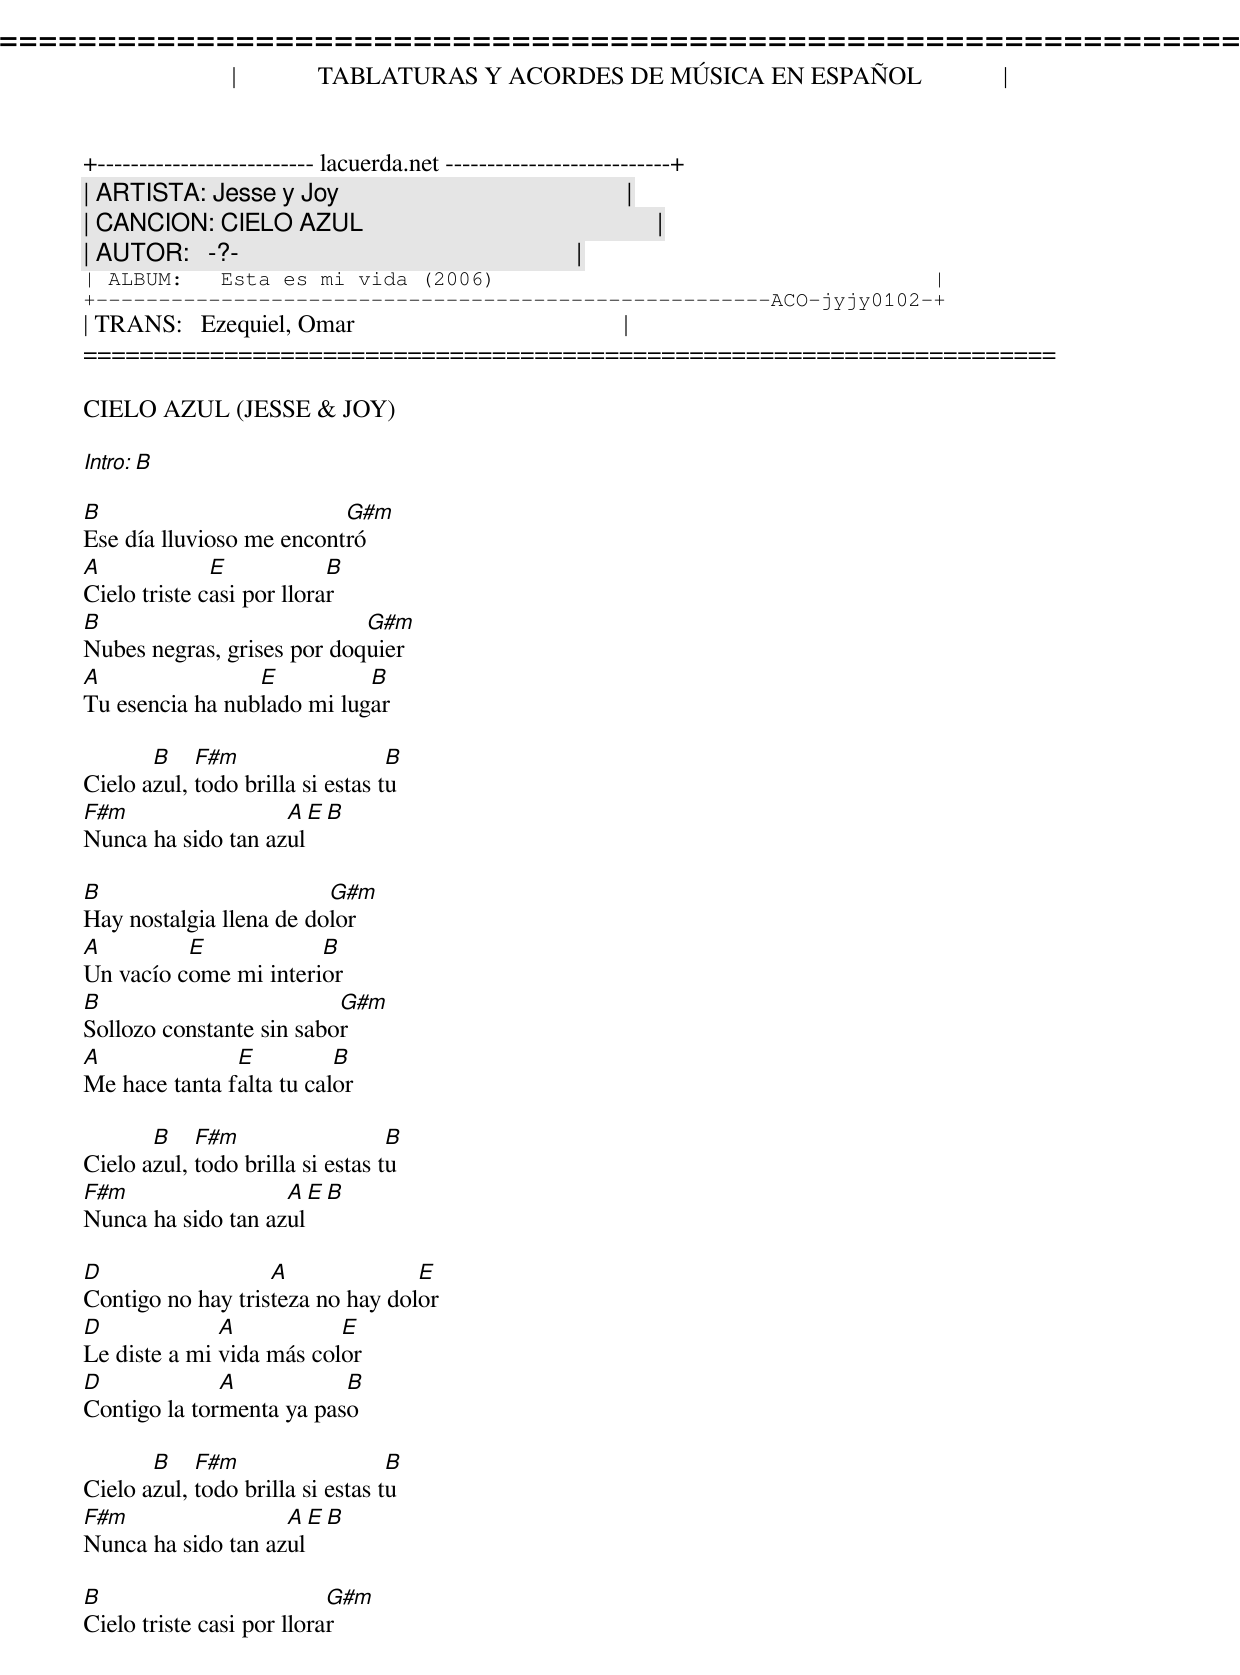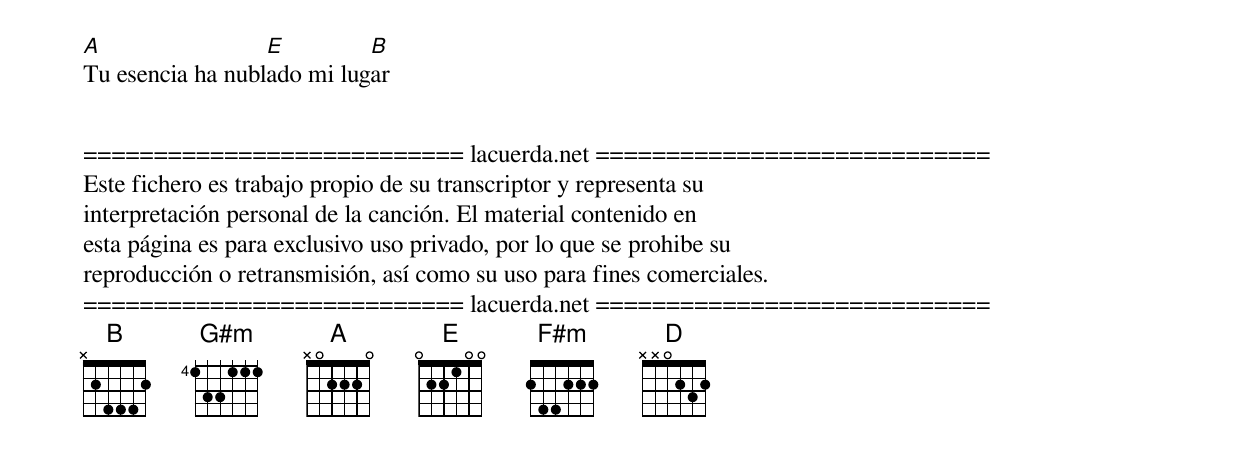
=====================================================================
|             TABLATURAS Y ACORDES DE MÚSICA EN ESPAÑOL             |
+-------------------------- lacuerda.net ---------------------------+
| ARTISTA: Jesse y Joy                                              |
| CANCION: CIELO AZUL                                               |
| AUTOR:   -?-                                                      |
| ALBUM:   Esta es mi vida (2006)                                   |
+------------------------------------------------------ACO-jyjy0102-+
| TRANS:   Ezequiel, Omar                                           |
=====================================================================

CIELO AZUL (JESSE & JOY)

Intro: B

B                         G#m
Ese día lluvioso me encontró
A             E            B
Cielo triste casi por llorar
B                           G#m
Nubes negras, grises por doquier
A                E          B
Tu esencia ha nublado mi lugar

       B    F#m                   B
Cielo azul, todo brilla si estas tu
F#m                 A    E    B
Nunca ha sido tan azul

B                        G#m
Hay nostalgia llena de dolor
A         E            B
Un vacío come mi interior
B                         G#m
Sollozo constante sin sabor
A              E          B
Me hace tanta falta tu calor

       B    F#m                   B
Cielo azul, todo brilla si estas tu
F#m                 A    E    B
Nunca ha sido tan azul

D                  A              E
Contigo no hay tristeza no hay dolor
D             A           E
Le diste a mi vida más color
D             A           B
Contigo la tormenta ya paso

       B    F#m                   B
Cielo azul, todo brilla si estas tu
F#m                 A    E    B
Nunca ha sido tan azul

B                          G#m
Cielo triste casi por llorar
A                 E         B
Tu esencia ha nublado mi lugar


=========================== lacuerda.net ============================
Este fichero es trabajo propio de su transcriptor y representa su
interpretación personal de la canción. El material contenido en
esta página es para exclusivo uso privado, por lo que se prohibe su
reproducción o retransmisión, así como su uso para fines comerciales.
=========================== lacuerda.net ============================
